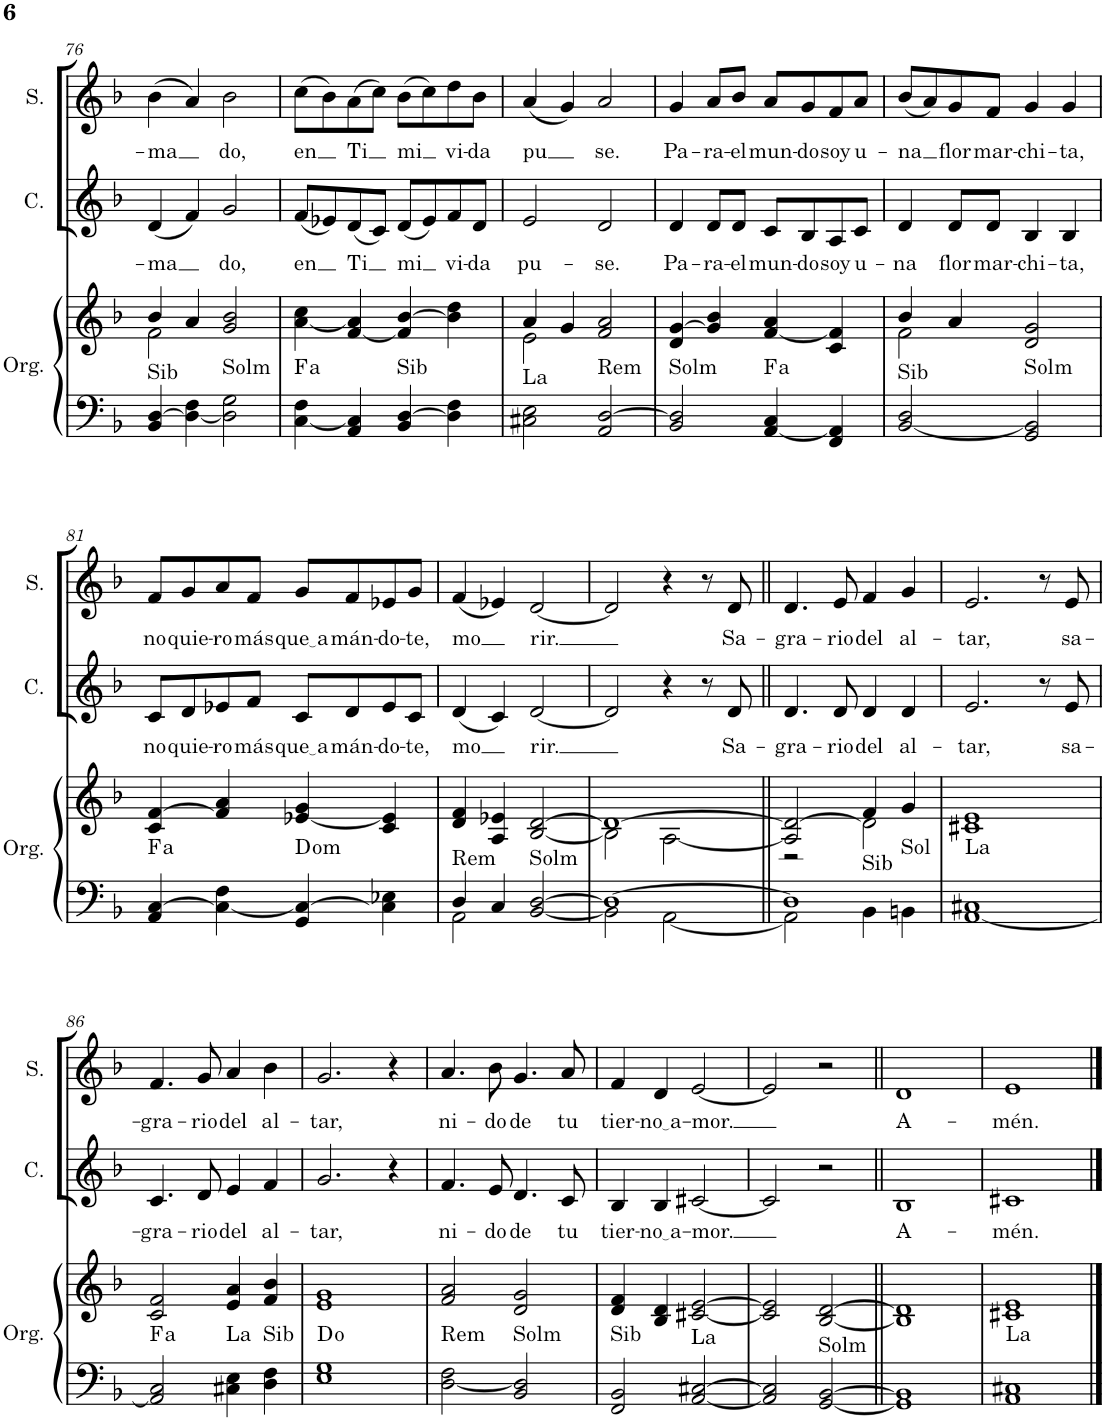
**kern	**kern	**harte	**kern	**text	**kern	**text
*part3	*part3	*part3	*part2	*part2	*part1	*part1
*staff4	*staff3	*	*staff2	*staff2	*staff1	*staff1
*I"Órgano	*	*	*I"Contralto	*	*I"Soprano	*
*	*	*	*I'C.	*	*I'S.	*
!!LO:PB:g=z
*clefF4	*clefG2	*	*clefG2	*	*clefG2	*
*k[b-]	*k[b-]	*	*k[b-]	*	*k[b-]	*
*M4/4	*M4/4	*	*M4/4	*	*M4/4	*
=76	=76	=76	=76	=76	=76	=76
*	*^	*	*	*	*	*
!	!	!	!LO:H:kt=Sib	!	!LO:LY:b	!	!LO:LY:b
4BB-/ [4D/	4b-/	2f\	N	(4d/	-ma	(4b-\	-ma
4D\_ 4F\	4a/	.	.	4f/)	.	4a/)	.
!	!	!	!LO:H:kt=Solm	!	!LO:LY:b	!	!LO:LY:b
2D\] 2G\	2g/ 2b-/	2ryy	N	2g/	do,	2b-\	do,
=77	=77	=77	=77	=77	=77	=77	=77
!	!	!	!LO:H:kt=a	!	!LO:LY:b	!	!LO:LY:b
*	*v	*v	*	*	*	*	*
[4C\ 4F\	[4a\ 4cc\	.	(8f/L	-en	(8cc\L	-en
.	.	.	8e-X/)	.	8b-\)	.
!	!	!	!	!LO:LY:b	!	!LO:LY:b
4AA/ 4C/]	[4f/ 4a/]	.	(8d/	Ti	(8a\	Ti
.	.	.	8c/J)	.	8cc\J)	.
!	!	!LO:H:kt=Sib	!	!LO:LY:b	!	!LO:LY:b
4BB-/ [4D/	4f/] [4b-/	N	(8d/L	-mi	(8b-\L	-mi
.	.	.	8e-/)	.	8cc\)	.
!	!	!	!	!LO:LY:b	!	!LO:LY:b
4D\] 4F\	4b-\] 4dd\	.	8f/	vi-	8dd\	vi-
!	!	!	!	!LO:LY:b	!	!LO:LY:b
.	.	.	8d/J	-da	8b-\J	-da
=78	=78	=78	=78	=78	=78	=78
*	*^	*	*	*	*	*
!	!	!	!LO:H:kt=La	!	!LO:LY:b	!	!LO:LY:b
2C#X\ 2E\	4a/	2e\	N	2e/	pu-	(4a/	pu
.	4g/	.	.	.	.	4g/)	.
!	!	!	!LO:H:kt=Rem	!	!LO:LY:b	!	!LO:LY:b
2AA/ [2D/	2f/ 2a/	2ryy	N	2d/	-se.	2a/	se.
=79	=79	=79	=79	=79	=79	=79	=79
!	!	!	!LO:H:kt=Solm	!	!LO:LY:b	!	!LO:LY:b
*	*v	*v	*	*	*	*	*
2BB-/ 2D/]	4d/ [4g/	N	4d/	Pa-	4g/	Pa-
!	!	!	!	!LO:LY:b	!	!LO:LY:b
.	4g/] 4b-/	.	8d/L	-ra-	8a/L	-ra-
!	!	!	!	!LO:LY:b	!	!LO:LY:b
.	.	.	8d/J	-el	8b-/J	-el
!	!	!LO:H:kt=a	!	!LO:LY:b	!	!LO:LY:b
[4AA/ 4C/	[4f/ 4a/	.	8c/L	mun-	8a/L	mun-
!	!	!	!	!LO:LY:b	!	!LO:LY:b
.	.	.	8B-/	-do	8g/	-do
!	!	!	!	!LO:LY:b	!	!LO:LY:b
4FF/ 4AA/]	4c/ 4f/]	.	8A/	soy	8f/	soy
!	!	!	!	!LO:LY:b	!	!LO:LY:b
.	.	.	8c/J	u-	8a/J	u-
=80	=80	=80	=80	=80	=80	=80
*	*^	*	*	*	*	*
!	!	!	!LO:H:kt=Sib	!	!LO:LY:b	!	!LO:LY:b
[2BB-/ 2D/	4b-/	2f\	N	4d/	-na	(8b-/L	-na
.	.	.	.	.	.	8a/)	.
!	!	!	!	!	!LO:LY:b	!	!LO:LY:b
.	4a/	.	.	8d/L	flor	8g/	flor
!	!	!	!	!	!LO:LY:b	!	!LO:LY:b
.	.	.	.	8d/J	mar-	8f/J	mar-
!	!	!	!LO:H:kt=Solm	!	!LO:LY:b	!	!LO:LY:b
2GG/ 2BB-/]	2d/ 2g/	2ryy	N	4B-/	-chi-	4g/	-chi-
!	!	!	!	!	!LO:LY:b	!	!LO:LY:b
.	.	.	.	4B-/	-ta,	4g/	-ta,
*	*v	*v	*	*	*	*	*
!!LO:LB:g=z
=81	=81	=81	=81	=81	=81	=81
!	!	!LO:H:kt=a	!	!LO:LY:b	!	!LO:LY:b
4AA/ [4C/	4c/ [4f/	.	8c/L	-no	8f/L	-no
!	!	!	!	!LO:LY:b	!	!LO:LY:b
.	.	.	8d/	quie-	8g/	quie-
!	!	!	!	!LO:LY:b	!	!LO:LY:b
4C\_ 4F\	4f/] 4a/	.	8e-X/	-ro	8a/	-ro
!	!	!	!	!LO:LY:b	!	!LO:LY:b
.	.	.	8f/J	más	8f/J	más
!	!	!	!	!LO:LY:b	!	!LO:LY:b
4GG/ 4C/_	[4e-X/ 4g/	D:dim	8c/L	que a	8g/L	que a
!	!	!	!	!LO:LY:b	!	!LO:LY:b
.	.	.	8d/	-mán-	8f/	-mán-
!	!	!	!	!LO:LY:b	!	!LO:LY:b
4C\] 4E-X\	4c/ 4e-/]	.	8e-/	-do-	8e-X/	-do-
!	!	!	!	!LO:LY:b	!	!LO:LY:b
.	.	.	8c/J	-te,	8g/J	-te,
=82	=82	=82	=82	=82	=82	=82
*^	*	*	*	*	*	*
!	!	!	!LO:H:kt=Rem	!	!LO:LY:b	!	!LO:LY:b
4D/	2AA\	4d/ 4f/	N	(4d/	mo	(4f/	mo
4C/	.	4A/ 4e-X/	.	4c/)	.	4e-X/)	.
!	!	!	!LO:H:kt=Solm	!	!LO:LY:b	!	!LO:LY:b
[2BB-/ [2D/	2ryy	[2B-/ [2d/	N	[2d/	rir.	[2d/	rir.
=83	=83	=83	=83	=83	=83	=83	=83
*	*	*^	*	*	*	*	*
1D_	2BB-\]	1d_	2B-\]	.	2d/]	.	2d/]	.
.	[2AA\	.	[2A\	.	4r	.	4r	.
.	.	.	.	.	8r	.	8r	.
!	!	!	!	!	!	!LO:LY:b	!	!LO:LY:b
.	.	.	.	.	8d/	Sa-	8d/	Sa-
=84||	=84||	=84||	=84||	=84||	=84||	=84||	=84||	=84||
!	!	!	!	!	!	!LO:LY:b	!	!LO:LY:b
1D]	2AA\]	2A/] 2d/_	2r	.	4.d/	-gra-	4.d/	-gra-
!	!	!	!	!	!	!LO:LY:b	!	!LO:LY:b
.	.	.	.	.	8d/	-rio	8e/	-rio
!	!	!	!	!LO:H:kt=Sib	!	!LO:LY:b	!	!LO:LY:b
.	4BB-\	4f/	2d\]	N	4d/	del	4f/	del
!	!	!	!	!LO:H:kt=Sol	!	!LO:LY:b	!	!LO:LY:b
.	4BBn\	4g/	.	N	4d/	al-	4g/	al-
*	*	*v	*v	*	*	*	*	*
=85	=85	=85	=85	=85	=85	=85	=85
!	!	!	!LO:H:kt=La	!	!LO:LY:b	!	!LO:LY:b
*v	*v	*	*	*	*	*	*
[1AA 1C#X	1c#X 1e	N	2.e/	-tar,	2.e/	-tar,
.	.	.	8r	.	8r	.
!	!	!	!	!LO:LY:b	!	!LO:LY:b
.	.	.	8e/	sa-	8e/	sa-
!!LO:LB:g=z
=86	=86	=86	=86	=86	=86	=86
!	!	!LO:H:kt=a	!	!LO:LY:b	!	!LO:LY:b
2AA/] 2C/	2c/ 2f/	.	4.c/	-gra-	4.f/	-gra-
!	!	!	!	!LO:LY:b	!	!LO:LY:b
.	.	.	8d/	-rio	8g/	-rio
!	!	!LO:H:kt=La	!	!LO:LY:b	!	!LO:LY:b
4C#X\ 4E\	4e/ 4a/	N	4e/	del	4a/	del
!	!	!LO:H:kt=Sib	!	!LO:LY:b	!	!LO:LY:b
4D\ 4F\	4f/ 4b-/	N	4f/	al-	4b-\	al-
=87	=87	=87	=87	=87	=87	=87
!	!	!	!	!LO:LY:b	!	!LO:LY:b
1E 1G	1e 1g	D:dim	2.g/	-tar,	2.g/	-tar,
.	.	.	4r	.	4r	.
=88	=88	=88	=88	=88	=88	=88
!	!	!LO:H:kt=Rem	!	!LO:LY:b	!	!LO:LY:b
[2D\ 2F\	2f/ 2a/	N	4.f/	ni-	4.a/	ni-
!	!	!	!	!LO:LY:b	!	!LO:LY:b
.	.	.	8e/	-do	8b-\	-do
!	!	!LO:H:kt=Solm	!	!LO:LY:b	!	!LO:LY:b
2BB-/ 2D/]	2d/ 2g/	N	4.d/	de	4.g/	de
!	!	!	!	!LO:LY:b	!	!LO:LY:b
.	.	.	8c/	tu	8a/	tu
=89	=89	=89	=89	=89	=89	=89
!	!	!LO:H:kt=Sib	!	!LO:LY:b	!	!LO:LY:b
2FF/ 2BB-/	4d/ 4f/	N	4B-/	tier-	4f/	tier-
!	!	!	!	!LO:LY:b	!	!LO:LY:b
.	4B-/ 4d/	.	4B-/	no a	4d/	no a
!	!	!LO:H:kt=La	!	!LO:LY:b	!	!LO:LY:b
[2AA/ [2C#X/	[2c#X/ [2e/	N	[2c#X/	-mor.	[2e/	-mor.
=90	=90	=90	=90	=90	=90	=90
2AA/] 2C#/]	2c#/] 2e/]	.	2c#/]	.	2e/]	.
!	!	!LO:H:kt=Solm	!	!	!	!
[2GG/ [2BB-/	[2B-/ [2d/	N	2r	.	2r	.
=91||	=91||	=91||	=91||	=91||	=91||	=91||
!	!	!	!	!LO:LY:b	!	!LO:LY:b
1GG] 1BB-]	1B-] 1d]	.	1B-	A-	1d	A-
=92	=92	=92	=92	=92	=92	=92
!	!	!LO:H:kt=La	!	!LO:LY:b	!	!LO:LY:b
1AA 1C#X	1c#X 1e	N	1c#X	-mén.	1e	-mén.
==	==	==	==	==	==	==
*-	*-	*-	*-	*-	*-	*-
